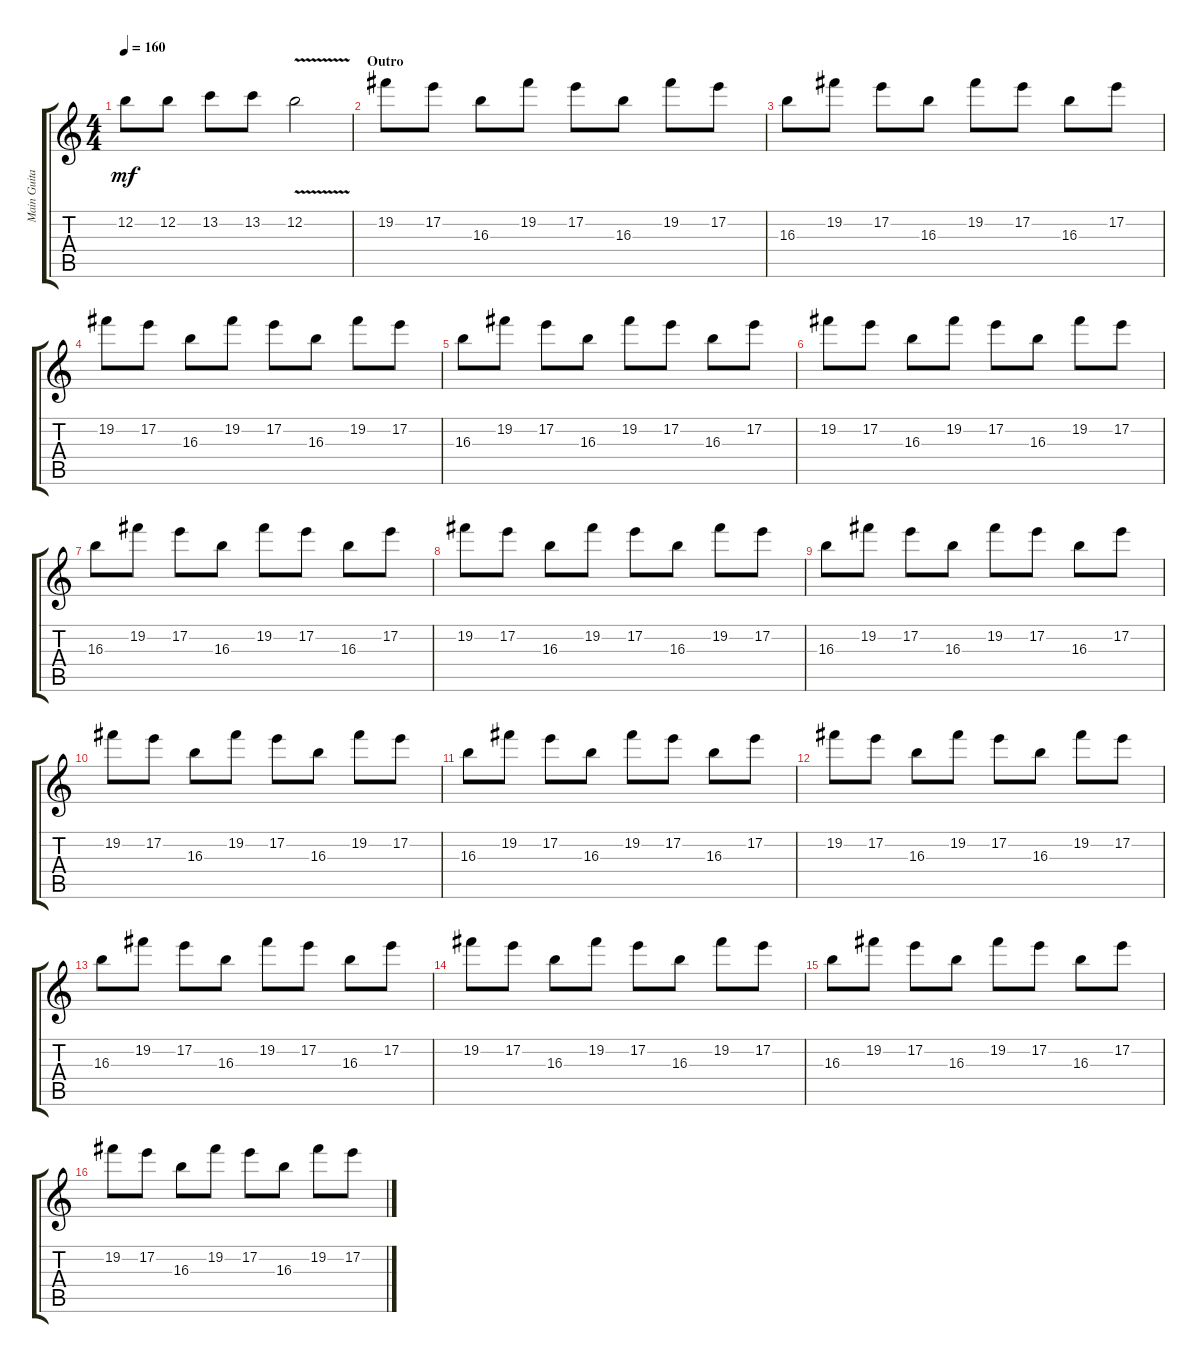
\track ("Main Guitar" "Main Guita") {instrument electricguitarclean}
\staff {score tabs}
\tuning (E4 B3 G3 D3 A2 E2) {hide}
\ts (4 4)
\tempo 160
\clef g2
\ks c
12.2.8{dy mf} 12.2.8 13.2.8 13.2.8 12.2{v}.2 |
\section ("" "Outro")
19.2.8 17.2.8 16.3.8 19.2.8 17.2.8 16.3.8 19.2.8 17.2.8 |
16.3.8 19.2.8 17.2.8 16.3.8 19.2.8 17.2.8 16.3.8 17.2.8 |
19.2.8 17.2.8 16.3.8 19.2.8 17.2.8 16.3.8 19.2.8 17.2.8 |
16.3.8 19.2.8 17.2.8 16.3.8 19.2.8 17.2.8 16.3.8 17.2.8 |
19.2.8 17.2.8 16.3.8 19.2.8 17.2.8 16.3.8 19.2.8 17.2.8 |
16.3.8 19.2.8 17.2.8 16.3.8 19.2.8 17.2.8 16.3.8 17.2.8 |
19.2.8 17.2.8 16.3.8 19.2.8 17.2.8 16.3.8 19.2.8 17.2.8 |
16.3.8 19.2.8 17.2.8 16.3.8 19.2.8 17.2.8 16.3.8 17.2.8 |
19.2.8 17.2.8 16.3.8 19.2.8 17.2.8 16.3.8 19.2.8 17.2.8 |
16.3.8 19.2.8 17.2.8 16.3.8 19.2.8 17.2.8 16.3.8 17.2.8 |
19.2.8 17.2.8 16.3.8 19.2.8 17.2.8 16.3.8 19.2.8 17.2.8 |
16.3.8 19.2.8 17.2.8 16.3.8 19.2.8 17.2.8 16.3.8 17.2.8 |
19.2.8 17.2.8 16.3.8 19.2.8 17.2.8 16.3.8 19.2.8 17.2.8 |
16.3.8 19.2.8 17.2.8 16.3.8 19.2.8 17.2.8 16.3.8 17.2.8 |
19.2.8 17.2.8 16.3.8 19.2.8 17.2.8 16.3.8 19.2.8 17.2.8
